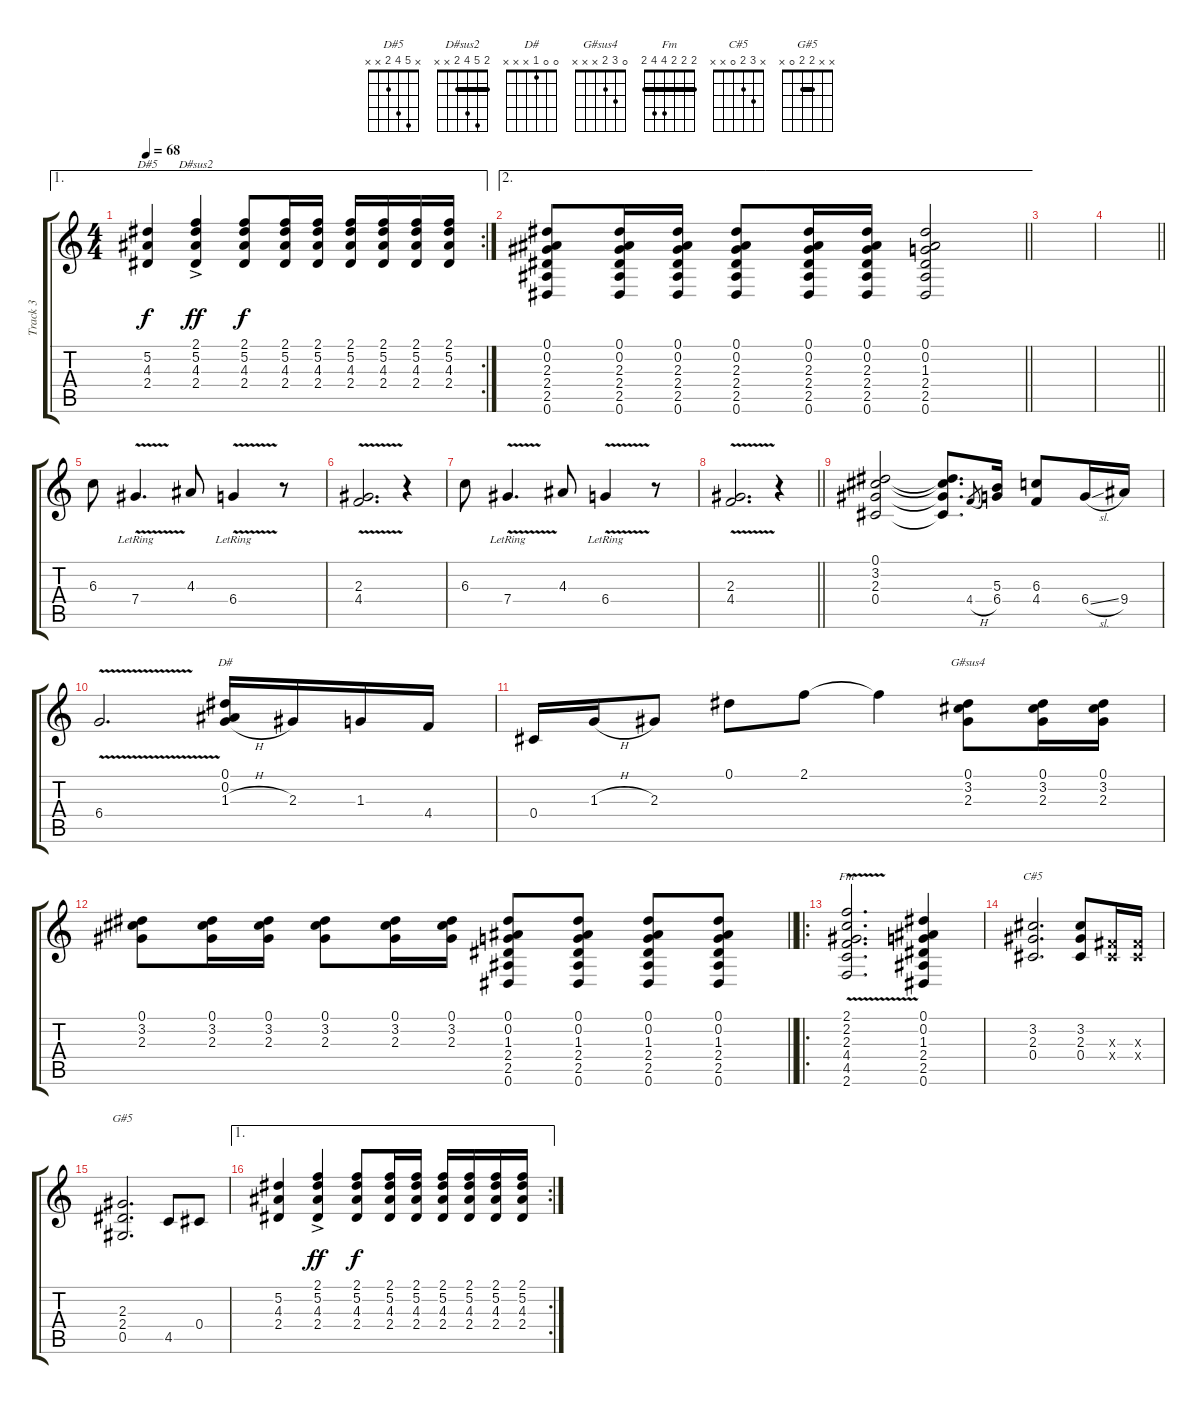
\track ("Track 3" "Track 3") {instrument electricguitarclean}
\staff {score tabs}
\tuning (Eb4 Bb3 Gb3 Db3 Ab2 Eb2) {hide}
\chord ("D#5" x 5 4 2 x x)
\chord ("D#sus2" 2 5 4 2 x x) {barre 2}
\chord ("D#" 0 0 1 x x x)
\chord ("G#sus4" 0 3 2 x x x)
\chord ("Fm" 2 2 2 4 4 2) {barre 2}
\chord ("C#5" x 3 2 0 x x)
\chord ("G#5" x x 2 2 0 x) {barre 2}
\ae 1
\rc 2
\ts (4 4)
\tempo 68
\clef g2
\ks c
(5.2 4.3 2.4).4{ch "D#5" dy f} (2.1 5.2 4.3 2.4{ac}).4{ch "D#sus2" dy ff} (2.1 5.2 4.3 2.4).8{dy f} (2.1 5.2 4.3 2.4).16 (2.1 5.2 4.3 2.4).16 (2.1 5.2 4.3 2.4).16 (2.1 5.2 4.3 2.4).16 (2.1 5.2 4.3 2.4).16 (2.1 5.2 4.3 2.4).16 |
\ae 2
\barLineRight lightlight
(0.1 0.2 2.3 2.4 2.5 0.6).8 (0.1 0.2 2.3 2.4 2.5 0.6).16 (0.1 0.2 2.3 2.4 2.5 0.6).16 (0.1 0.2 2.3 2.4 2.5 0.6).8 (0.1 0.2 2.3 2.4 2.5 0.6).16 (0.1 0.2 2.3 2.4 2.5 0.6).16 (0.1 0.2 1.3 2.4 2.5 0.6).2 |
|
\barLineRight lightlight
|
6.3.8 7.4{v lr}.4{d} 4.3.8 6.4{v lr}.4 r.8 |
(2.3{v} 4.4{v}).2{d} r.4 |
6.3.8 7.4{v lr}.4{d} 4.3.8 6.4{v lr}.4 r.8 |
\barLineRight lightlight
(2.3{v} 4.4{v}).2{d} r.4 |
(0.1 3.2 2.3 0.4).2 (0.1{t} 3.2{t} 2.3{t} 0.4{t}).8{d} 4.4{h}.8{gr} (5.3 6.4).16 (6.3 4.4).8 6.4{sl}.16 9.4.16 |
6.4{v}.2{d} (0.1 0.2 1.3{h}).16{ch "D#"} 2.3.16 1.3.16 4.4.16 |
0.4.16 1.3{h}.16 2.3.8 0.1.8 2.1.8 2.1{t}.4 (0.1 3.2 2.3).8{ch "G#sus4"} (0.1 3.2 2.3).16 (0.1 3.2 2.3).16 |
\barLineRight lightlight
(0.1 3.2 2.3).8 (0.1 3.2 2.3).16 (0.1 3.2 2.3).16 (0.1 3.2 2.3).8 (0.1 3.2 2.3).16 (0.1 3.2 2.3).16 (0.1 0.2 1.3 2.4 2.5 0.6).8 (0.1 0.2 1.3 2.4 2.5 0.6).8 (0.1 0.2 1.3 2.4 2.5 0.6).8 (0.1 0.2 1.3 2.4 2.5 0.6).8 |
\ro
(2.1{v} 2.2{v} 2.3{v} 4.4{v} 4.5{v} 2.6{v}).2{d ch "Fm"} (0.1 0.2 1.3 2.4 2.5 0.6).4 |
(3.2 2.3 0.4).2{d ch "C#5"} (3.2 2.3 0.4).8 (0.3{x} 0.4{x}).16 (0.3{x} 0.4{x}).16 |
(2.3 2.4 0.5).2{d ch "G#5"} 4.5.8 0.4.8 |
\ae 1
\rc 2
(5.2 4.3 2.4).4 (2.1 5.2 4.3 2.4{ac}).4{dy ff} (2.1 5.2 4.3 2.4).8{dy f} (2.1 5.2 4.3 2.4).16 (2.1 5.2 4.3 2.4).16 (2.1 5.2 4.3 2.4).16 (2.1 5.2 4.3 2.4).16 (2.1 5.2 4.3 2.4).16 (2.1 5.2 4.3 2.4).16
